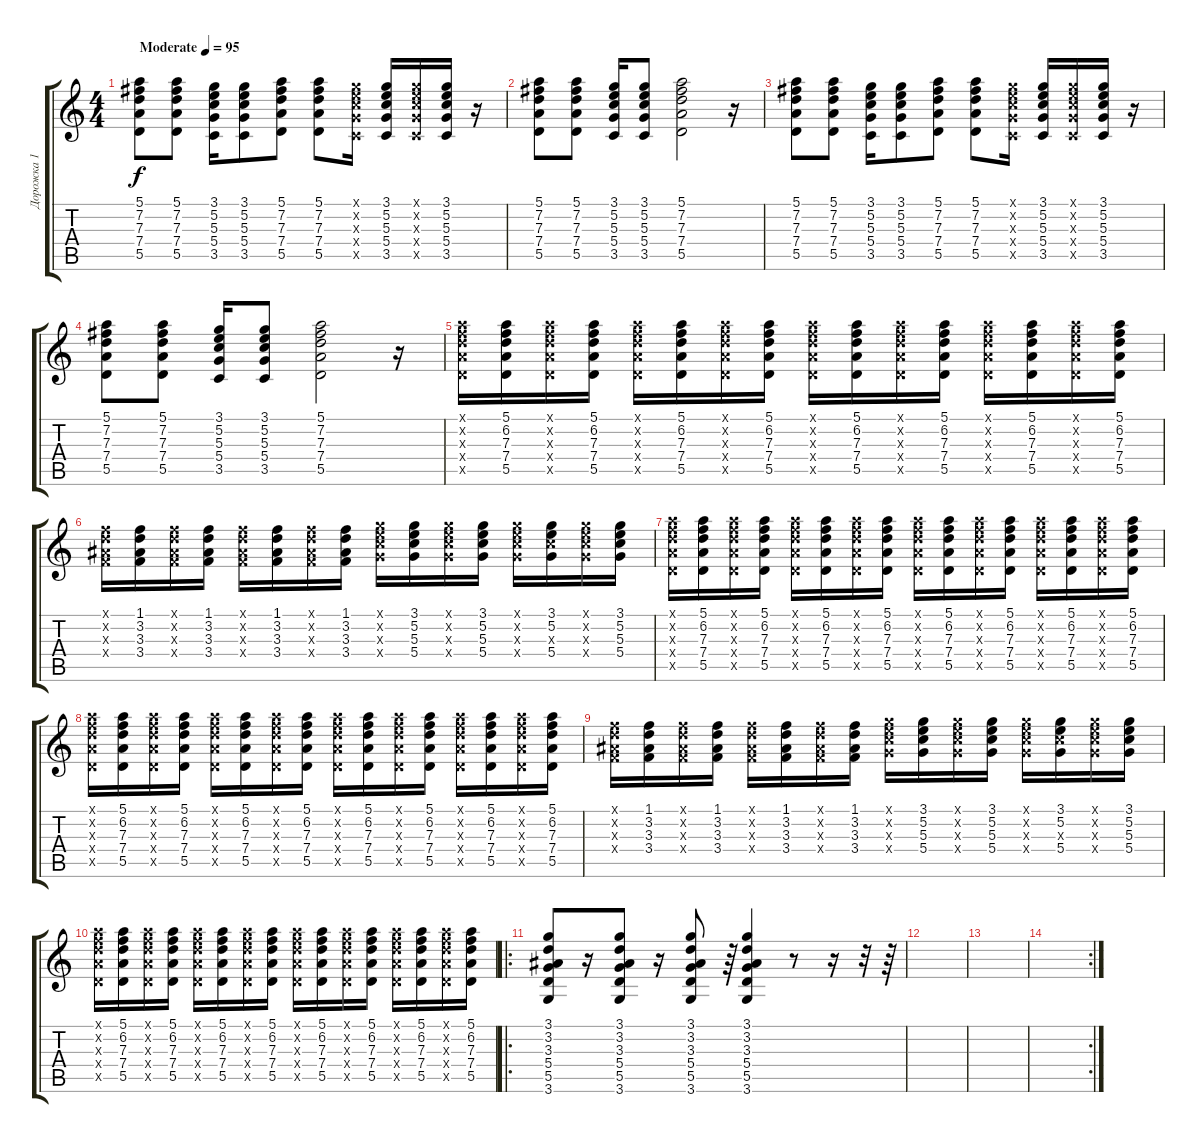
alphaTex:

\track ("Дорожка 1" "Дорожка 1") {instrument electricguitarclean}
\staff {score tabs}
\tuning (E4 B3 G3 D3 A2 E2) {hide}
\ts (4 4)
\tempo (95 "Moderate")
\clef g2
\ks c
(5.1 7.2 7.3 7.4 5.5).8{dy f instrument electricguitarclean} (5.1 7.2 7.3 7.4 5.5).8 (3.1 5.2 5.3 5.4 3.5).16 (3.1 5.2 5.3 5.4 3.5).8 (5.1 7.2 7.3 7.4 5.5).8 (5.1 7.2 7.3 7.4 5.5).8 (3.1{x} 5.2{x} 5.3{x} 5.4{x} 3.5{x}).16 (3.1 5.2 5.3 5.4 3.5).16 (3.1{x} 5.2{x} 5.3{x} 5.4{x} 3.5{x}).16 (3.1 5.2 5.3 5.4 3.5).16 r.16 |
(5.1 7.2 7.3 7.4 5.5).8 (5.1 7.2 7.3 7.4 5.5).8 (3.1 5.2 5.3 5.4 3.5).16 (3.1 5.2 5.3 5.4 3.5).8 (5.1 7.2 7.3 7.4 5.5).2 r.16 |
(5.1 7.2 7.3 7.4 5.5).8 (5.1 7.2 7.3 7.4 5.5).8 (3.1 5.2 5.3 5.4 3.5).16 (3.1 5.2 5.3 5.4 3.5).8 (5.1 7.2 7.3 7.4 5.5).8 (5.1 7.2 7.3 7.4 5.5).8 (3.1{x} 5.2{x} 5.3{x} 5.4{x} 3.5{x}).16 (3.1 5.2 5.3 5.4 3.5).16 (3.1{x} 5.2{x} 5.3{x} 5.4{x} 3.5{x}).16 (3.1 5.2 5.3 5.4 3.5).16 r.16 |
(5.1 7.2 7.3 7.4 5.5).8 (5.1 7.2 7.3 7.4 5.5).8 (3.1 5.2 5.3 5.4 3.5).16 (3.1 5.2 5.3 5.4 3.5).8 (5.1 7.2 7.3 7.4 5.5).2 r.16 |
(5.1{x} 6.2{x} 7.3{x} 7.4{x} 5.5{x}).16 (5.1 6.2 7.3 7.4 5.5).16 (5.1{x} 6.2{x} 7.3{x} 7.4{x} 5.5{x}).16 (5.1 6.2 7.3 7.4 5.5).16 (5.1{x} 6.2{x} 7.3{x} 7.4{x} 5.5{x}).16 (5.1 6.2 7.3 7.4 5.5).16 (5.1{x} 6.2{x} 7.3{x} 7.4{x} 5.5{x}).16 (5.1 6.2 7.3 7.4 5.5).16 (5.1{x} 6.2{x} 7.3{x} 7.4{x} 5.5{x}).16 (5.1 6.2 7.3 7.4 5.5).16 (5.1{x} 6.2{x} 7.3{x} 7.4{x} 5.5{x}).16 (5.1 6.2 7.3 7.4 5.5).16 (5.1{x} 6.2{x} 7.3{x} 7.4{x} 5.5{x}).16 (5.1 6.2 7.3 7.4 5.5).16 (5.1{x} 6.2{x} 7.3{x} 7.4{x} 5.5{x}).16 (5.1 6.2 7.3 7.4 5.5).16 |
(1.1{x} 3.2{x} 3.3{x} 3.4{x}).16 (1.1 3.2 3.3 3.4).16 (1.1{x} 3.2{x} 3.3{x} 3.4{x}).16 (1.1 3.2 3.3 3.4).16 (1.1{x} 3.2{x} 3.3{x} 3.4{x}).16 (1.1 3.2 3.3 3.4).16 (1.1{x} 3.2{x} 3.3{x} 3.4{x}).16 (1.1 3.2 3.3 3.4).16 (3.1{x} 5.2{x} 5.3{x} 5.4{x}).16 (3.1 5.2 5.3 5.4).16 (3.1{x} 5.2{x} 5.3{x} 5.4{x}).16 (3.1 5.2 5.3 5.4).16 (3.1{x} 5.2{x} 5.3{x} 5.4{x}).16 (3.1 5.2 5.3{x} 5.4).16 (3.1{x} 5.2{x} 5.3{x} 5.4{x}).16 (3.1 5.2 5.3 5.4).16 |
(5.1{x} 6.2{x} 7.3{x} 7.4{x} 5.5{x}).16 (5.1 6.2 7.3 7.4 5.5).16 (5.1{x} 6.2{x} 7.3{x} 7.4{x} 5.5{x}).16 (5.1 6.2 7.3 7.4 5.5).16 (5.1{x} 6.2{x} 7.3{x} 7.4{x} 5.5{x}).16 (5.1 6.2 7.3 7.4 5.5).16 (5.1{x} 6.2{x} 7.3{x} 7.4{x} 5.5{x}).16 (5.1 6.2 7.3 7.4 5.5).16 (5.1{x} 6.2{x} 7.3{x} 7.4{x} 5.5{x}).16 (5.1 6.2 7.3 7.4 5.5).16 (5.1{x} 6.2{x} 7.3{x} 7.4{x} 5.5{x}).16 (5.1 6.2 7.3 7.4 5.5).16 (5.1{x} 6.2{x} 7.3{x} 7.4{x} 5.5{x}).16 (5.1 6.2 7.3 7.4 5.5).16 (5.1{x} 6.2{x} 7.3{x} 7.4{x} 5.5{x}).16 (5.1 6.2 7.3 7.4 5.5).16 |
(5.1{x} 6.2{x} 7.3{x} 7.4{x} 5.5{x}).16 (5.1 6.2 7.3 7.4 5.5).16 (5.1{x} 6.2{x} 7.3{x} 7.4{x} 5.5{x}).16 (5.1 6.2 7.3 7.4 5.5).16 (5.1{x} 6.2{x} 7.3{x} 7.4{x} 5.5{x}).16 (5.1 6.2 7.3 7.4 5.5).16 (5.1{x} 6.2{x} 7.3{x} 7.4{x} 5.5{x}).16 (5.1 6.2 7.3 7.4 5.5).16 (5.1{x} 6.2{x} 7.3{x} 7.4{x} 5.5{x}).16 (5.1 6.2 7.3 7.4 5.5).16 (5.1{x} 6.2{x} 7.3{x} 7.4{x} 5.5{x}).16 (5.1 6.2 7.3 7.4 5.5).16 (5.1{x} 6.2{x} 7.3{x} 7.4{x} 5.5{x}).16 (5.1 6.2 7.3 7.4 5.5).16 (5.1{x} 6.2{x} 7.3{x} 7.4{x} 5.5{x}).16 (5.1 6.2 7.3 7.4 5.5).16 |
(1.1{x} 3.2{x} 3.3{x} 3.4{x}).16 (1.1 3.2 3.3 3.4).16 (1.1{x} 3.2{x} 3.3{x} 3.4{x}).16 (1.1 3.2 3.3 3.4).16 (1.1{x} 3.2{x} 3.3{x} 3.4{x}).16 (1.1 3.2 3.3 3.4).16 (1.1{x} 3.2{x} 3.3{x} 3.4{x}).16 (1.1 3.2 3.3 3.4).16 (3.1{x} 5.2{x} 5.3{x} 5.4{x}).16 (3.1 5.2 5.3 5.4).16 (3.1{x} 5.2{x} 5.3{x} 5.4{x}).16 (3.1 5.2 5.3 5.4).16 (3.1{x} 5.2{x} 5.3{x} 5.4{x}).16 (3.1 5.2 5.3{x} 5.4).16 (3.1{x} 5.2{x} 5.3{x} 5.4{x}).16 (3.1 5.2 5.3 5.4).16 |
(5.1{x} 6.2{x} 7.3{x} 7.4{x} 5.5{x}).16 (5.1 6.2 7.3 7.4 5.5).16 (5.1{x} 6.2{x} 7.3{x} 7.4{x} 5.5{x}).16 (5.1 6.2 7.3 7.4 5.5).16 (5.1{x} 6.2{x} 7.3{x} 7.4{x} 5.5{x}).16 (5.1 6.2 7.3 7.4 5.5).16 (5.1{x} 6.2{x} 7.3{x} 7.4{x} 5.5{x}).16 (5.1 6.2 7.3 7.4 5.5).16 (5.1{x} 6.2{x} 7.3{x} 7.4{x} 5.5{x}).16 (5.1 6.2 7.3 7.4 5.5).16 (5.1{x} 6.2{x} 7.3{x} 7.4{x} 5.5{x}).16 (5.1 6.2 7.3 7.4 5.5).16 (5.1{x} 6.2{x} 7.3{x} 7.4{x} 5.5{x}).16 (5.1 6.2 7.3 7.4 5.5).16 (5.1{x} 6.2{x} 7.3{x} 7.4{x} 5.5{x}).16 (5.1 6.2 7.3 7.4 5.5).16 |
\ro
(3.1 3.2 3.3 5.4 5.5 3.6).8 r.16 (3.1 3.2 3.3 5.4 5.5 3.6).8 r.16 (3.1 3.2 3.3 5.4 5.5 3.6).8 r.64 (3.1 3.2 3.3 5.4 5.5 3.6).4 r.8 r.16 r.32 r.64 |
|
|
\rc 2
